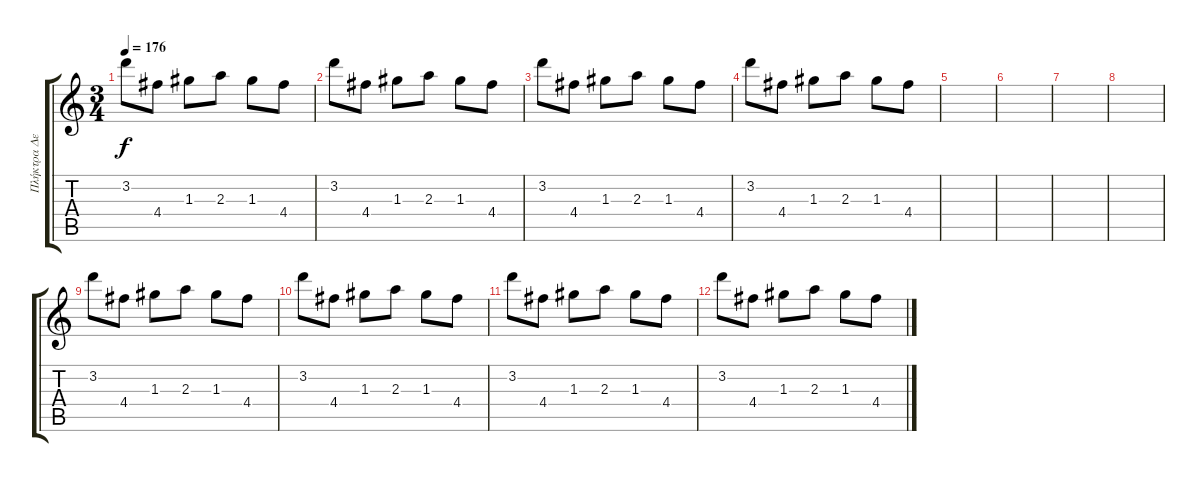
\track ("Πλήκτρα Δεξί" "Πλήκτρα Δε") {instrument electricgrandpiano}
\staff {score tabs}
\tuning (E6 B5 G5 D5 A4 E4) {hide}
\ts (3 4)
\tempo 176
\clef g2
\ks c
3.2.8{dy f} 4.4.8 1.3.8 2.3.8 1.3.8 4.4.8 |
3.2.8 4.4.8 1.3.8 2.3.8 1.3.8 4.4.8 |
3.2.8 4.4.8 1.3.8 2.3.8 1.3.8 4.4.8 |
3.2.8 4.4.8 1.3.8 2.3.8 1.3.8 4.4.8 |
|
|
|
|
3.2.8 4.4.8 1.3.8 2.3.8 1.3.8 4.4.8 |
3.2.8 4.4.8 1.3.8 2.3.8 1.3.8 4.4.8 |
3.2.8 4.4.8 1.3.8 2.3.8 1.3.8 4.4.8 |
3.2.8 4.4.8 1.3.8 2.3.8 1.3.8 4.4.8
